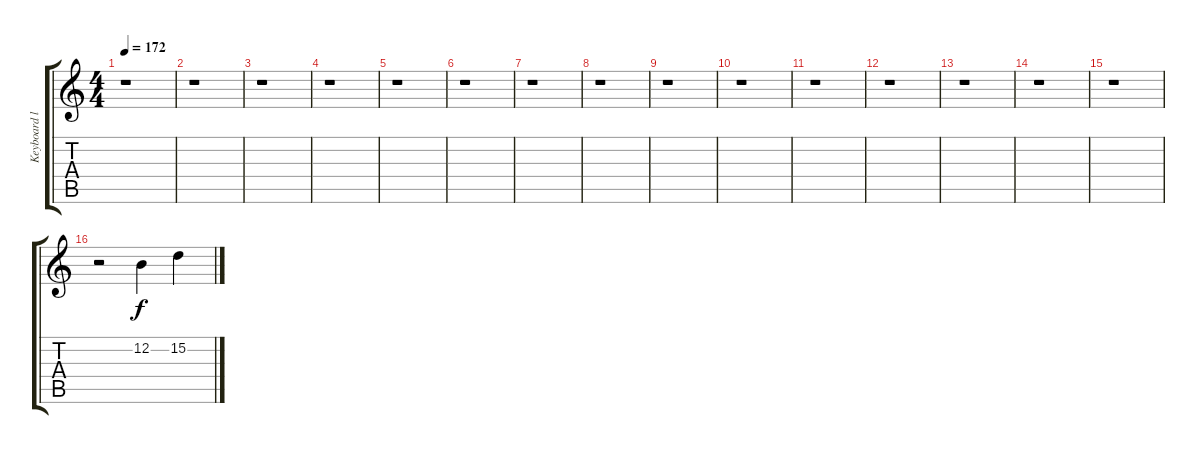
\track ("Keyboard l" "Keyboard l") {instrument acousticgrandpiano}
\staff {score tabs}
\tuning (E4 B3 G3 D3 A2 E2) {hide}
\ts (4 4)
\tempo 172
\clef g2
\ks c
r.1{dy f} |
r.1 |
r.1 |
r.1 |
r.1 |
r.1 |
r.1 |
r.1 |
r.1 |
r.1 |
r.1 |
r.1 |
r.1 |
r.1 |
r.1 |
r.2 12.2.4{instrument acousticgrandpiano} 15.2.4
